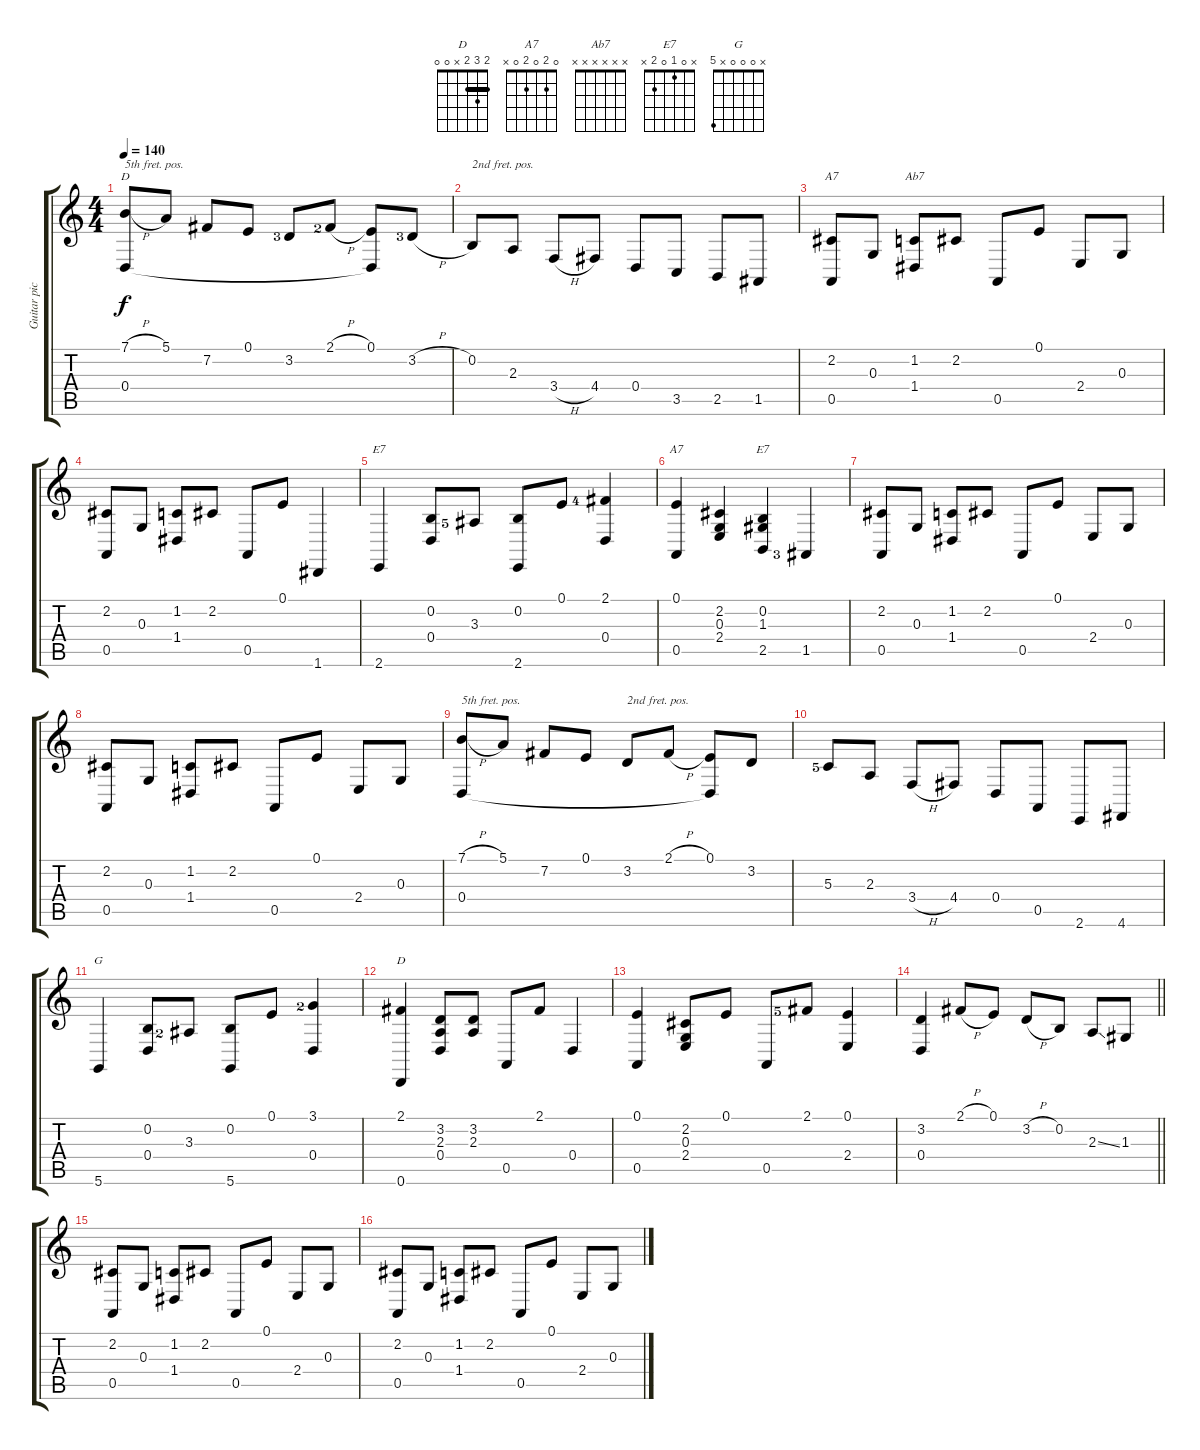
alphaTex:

\track ("Guitar picking" "Guitar pic") {instrument acousticgrandpiano}
\staff {score tabs}
\tuning (E4 B3 G3 D3 A2 D2) {hide}
\chord ("D" x x x x x x)
\chord ("A7" x x x x x x)
\chord ("Ab7" x x x x x x)
\chord ("E7" x 0 1 0 x 2)
\chord ("A7" 0 2 0 2 0 x)
\chord ("E7" x 0 1 0 2 x)
\chord ("G" x 0 0 0 x 5)
\chord ("D" 2 3 2 x 0 0) {barre 2}
\ts (4 4)
\tempo 140
\clef g2
\ks c
(7.1{h} 0.4).8{ch "D" txt "5th fret. pos." dy f} 5.1.8 7.2.8 0.1.8 3.2{lf 3}.8 2.1{h lf 2}.8 (0.1 0.4{t}).8 3.2{h lf 3}.8 |
0.2.8{txt "2nd fret. pos."} 2.3.8 3.4{h}.8 4.4.8 0.4.8 3.5.8 2.5.8 1.5.8 |
(2.2 0.5).8{ch "A7"} 0.3.8 (1.2 1.4).8{ch "Ab7"} 2.2.8 0.5.8 0.1.8 2.4.8 0.3.8 |
(2.2 0.5).8 0.3.8 (1.2 1.4).8 2.2.8 0.5.8 0.1.8 1.6.4 |
2.6.4{ch "E7"} (0.2 0.4).8 3.3{lf 5}.8 (0.2 2.6).8 0.1.8 (2.1{lf 4} 0.4).4 |
(0.1 0.5).4{ch "A7"} (2.2 0.3 2.4).4 (0.2 1.3 2.5).4{ch "E7"} 1.5{lf 3}.4 |
(2.2 0.5).8 0.3.8 (1.2 1.4).8 2.2.8 0.5.8 0.1.8 2.4.8 0.3.8 |
(2.2 0.5).8 0.3.8 (1.2 1.4).8 2.2.8 0.5.8 0.1.8 2.4.8 0.3.8 |
(7.1{h} 0.4).8{txt "5th fret. pos."} 5.1.8 7.2.8 0.1.8 3.2.8{txt "2nd fret. pos."} 2.1{h}.8 (0.1 0.4{t}).8 3.2.8 |
5.3{lf 5}.8 2.3.8 3.4{h}.8 4.4.8 0.4.8 0.5.8 2.6.8 4.6.8 |
5.6.4{ch "G"} (0.2 0.4).8 3.3{lf 2}.8 (0.2 5.6).8 0.1.8 (3.1{lf 2} 0.4).4 |
(2.1 0.6).4{ch "D"} (3.2 2.3 0.4).8 (3.2 2.3).8 0.5.8 2.1.8 0.4.4 |
(0.1 0.5).4 (2.2 0.3 2.4).8 0.1.8 0.5.8 2.1{lf 5}.8 (0.1 2.4).4 |
\barLineRight lightlight
(3.2 0.4).4 2.1{h}.8 0.1.8 3.2{h}.8 0.2.8 2.3{ss}.8 1.3.8 |
(2.2 0.5).8 0.3.8 (1.2 1.4).8 2.2.8 0.5.8 0.1.8 2.4.8 0.3.8 |
(2.2 0.5).8 0.3.8 (1.2 1.4).8 2.2.8 0.5.8 0.1.8 2.4.8 0.3.8
